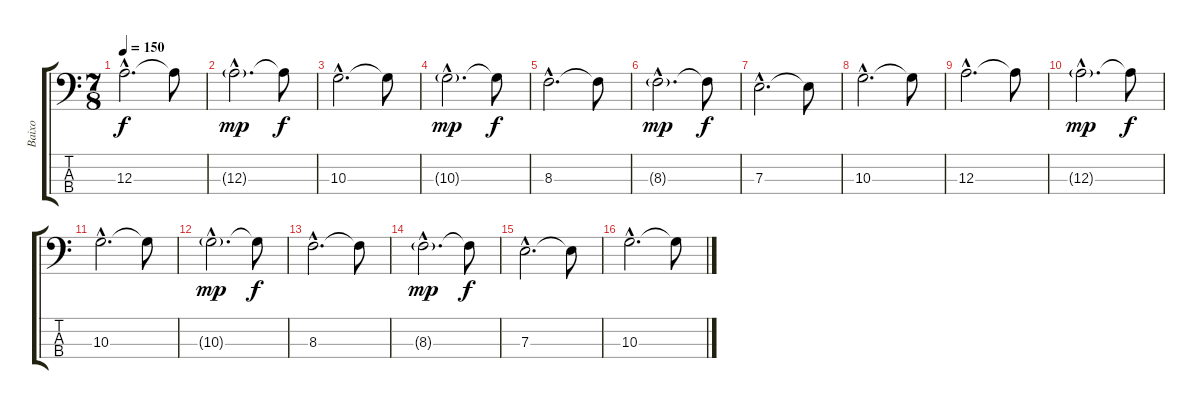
\track ("Baixo" "Baixo") {instrument electricbassfinger}
\staff {score tabs}
\tuning (G2 D2 A1 E1) {hide}
\ts (7 8)
\tempo 150
\clef f4
\ks c
12.3{hac}.2{d dy f} 12.3{t}.8 |
12.3{g hac}.2{d dy mp} 12.3{t}.8{dy f} |
10.3{hac}.2{d} 10.3{t}.8 |
10.3{g hac}.2{d dy mp} 10.3{t}.8{dy f} |
8.3{hac}.2{d} 8.3{t}.8 |
8.3{g hac}.2{d dy mp} 8.3{t}.8{dy f} |
7.3{hac}.2{d} 7.3{t}.8 |
10.3{hac}.2{d} 10.3{t}.8 |
12.3{hac}.2{d} 12.3{t}.8 |
12.3{g hac}.2{d dy mp} 12.3{t}.8{dy f} |
10.3{hac}.2{d} 10.3{t}.8 |
10.3{g hac}.2{d dy mp} 10.3{t}.8{dy f} |
8.3{hac}.2{d} 8.3{t}.8 |
8.3{g hac}.2{d dy mp} 8.3{t}.8{dy f} |
7.3{hac}.2{d} 7.3{t}.8 |
10.3{hac}.2{d} 10.3{t}.8
